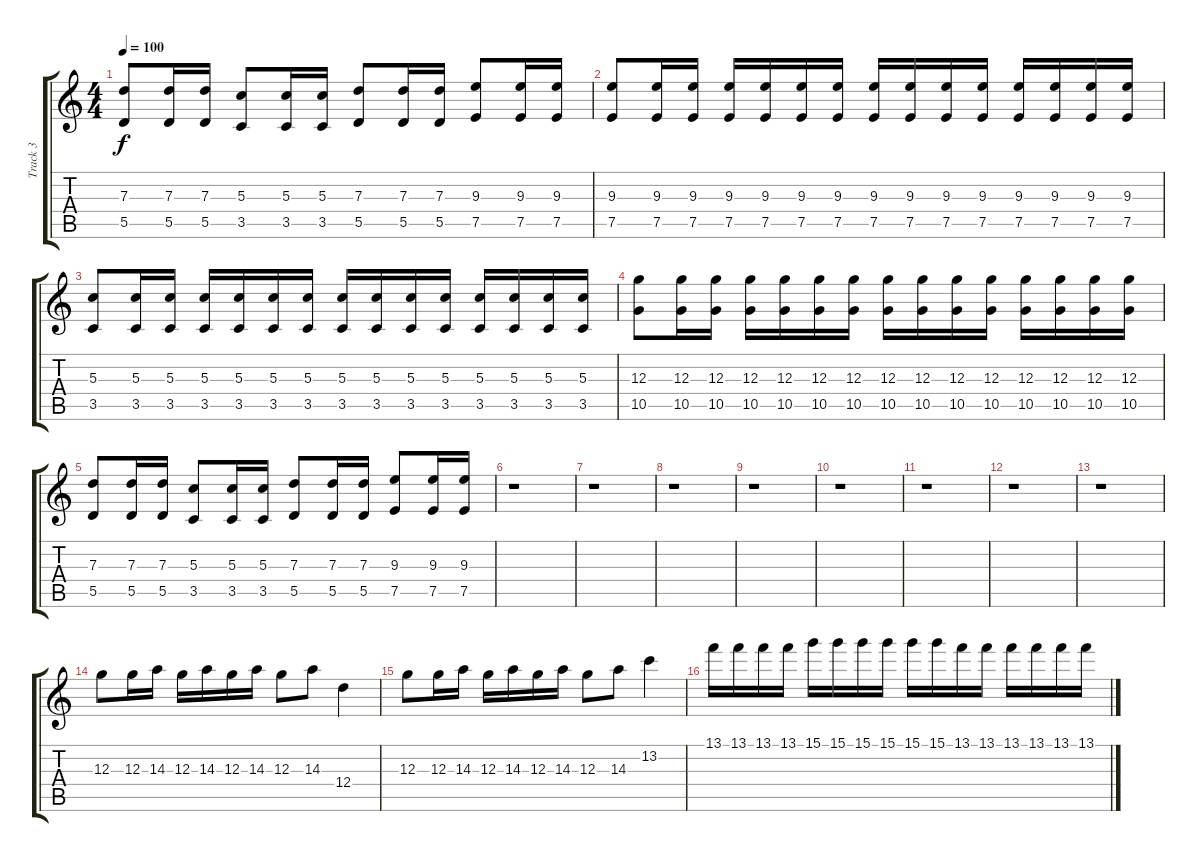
\track ("Track 3" "Track 3") {instrument distortionguitar}
\staff {score tabs}
\tuning (E4 B3 G3 D3 A2 E2) {hide}
\ts (4 4)
\tempo 100
\clef g2
\ks c
(7.3 5.5).8{dy f} (7.3 5.5).16 (7.3 5.5).16 (5.3 3.5).8 (5.3 3.5).16 (5.3 3.5).16 (7.3 5.5).8 (7.3 5.5).16 (7.3 5.5).16 (9.3 7.5).8 (9.3 7.5).16 (9.3 7.5).16 |
(9.3 7.5).8 (9.3 7.5).16 (9.3 7.5).16 (9.3 7.5).16 (9.3 7.5).16 (9.3 7.5).16 (9.3 7.5).16 (9.3 7.5).16 (9.3 7.5).16 (9.3 7.5).16 (9.3 7.5).16 (9.3 7.5).16 (9.3 7.5).16 (9.3 7.5).16 (9.3 7.5).16 |
(5.3 3.5).8 (5.3 3.5).16 (5.3 3.5).16 (5.3 3.5).16 (5.3 3.5).16 (5.3 3.5).16 (5.3 3.5).16 (5.3 3.5).16 (5.3 3.5).16 (5.3 3.5).16 (5.3 3.5).16 (5.3 3.5).16 (5.3 3.5).16 (5.3 3.5).16 (5.3 3.5).16 |
(12.3 10.5).8 (12.3 10.5).16 (12.3 10.5).16 (12.3 10.5).16 (12.3 10.5).16 (12.3 10.5).16 (12.3 10.5).16 (12.3 10.5).16 (12.3 10.5).16 (12.3 10.5).16 (12.3 10.5).16 (12.3 10.5).16 (12.3 10.5).16 (12.3 10.5).16 (12.3 10.5).16 |
(7.3 5.5).8 (7.3 5.5).16 (7.3 5.5).16 (5.3 3.5).8 (5.3 3.5).16 (5.3 3.5).16 (7.3 5.5).8 (7.3 5.5).16 (7.3 5.5).16 (9.3 7.5).8 (9.3 7.5).16 (9.3 7.5).16 |
r.1 |
r.1 |
r.1 |
r.1 |
r.1 |
r.1 |
r.1 |
r.1 |
12.3.8 12.3.16 14.3.16 12.3.16 14.3.16 12.3.16 14.3.16 12.3.8 14.3.8 12.4.4 |
12.3.8 12.3.16 14.3.16 12.3.16 14.3.16 12.3.16 14.3.16 12.3.8 14.3.8 13.2.4 |
13.1.16 13.1.16 13.1.16 13.1.16 15.1.16 15.1.16 15.1.16 15.1.16 15.1.16 15.1.16 13.1.16 13.1.16 13.1.16 13.1.16 13.1.16 13.1.16
